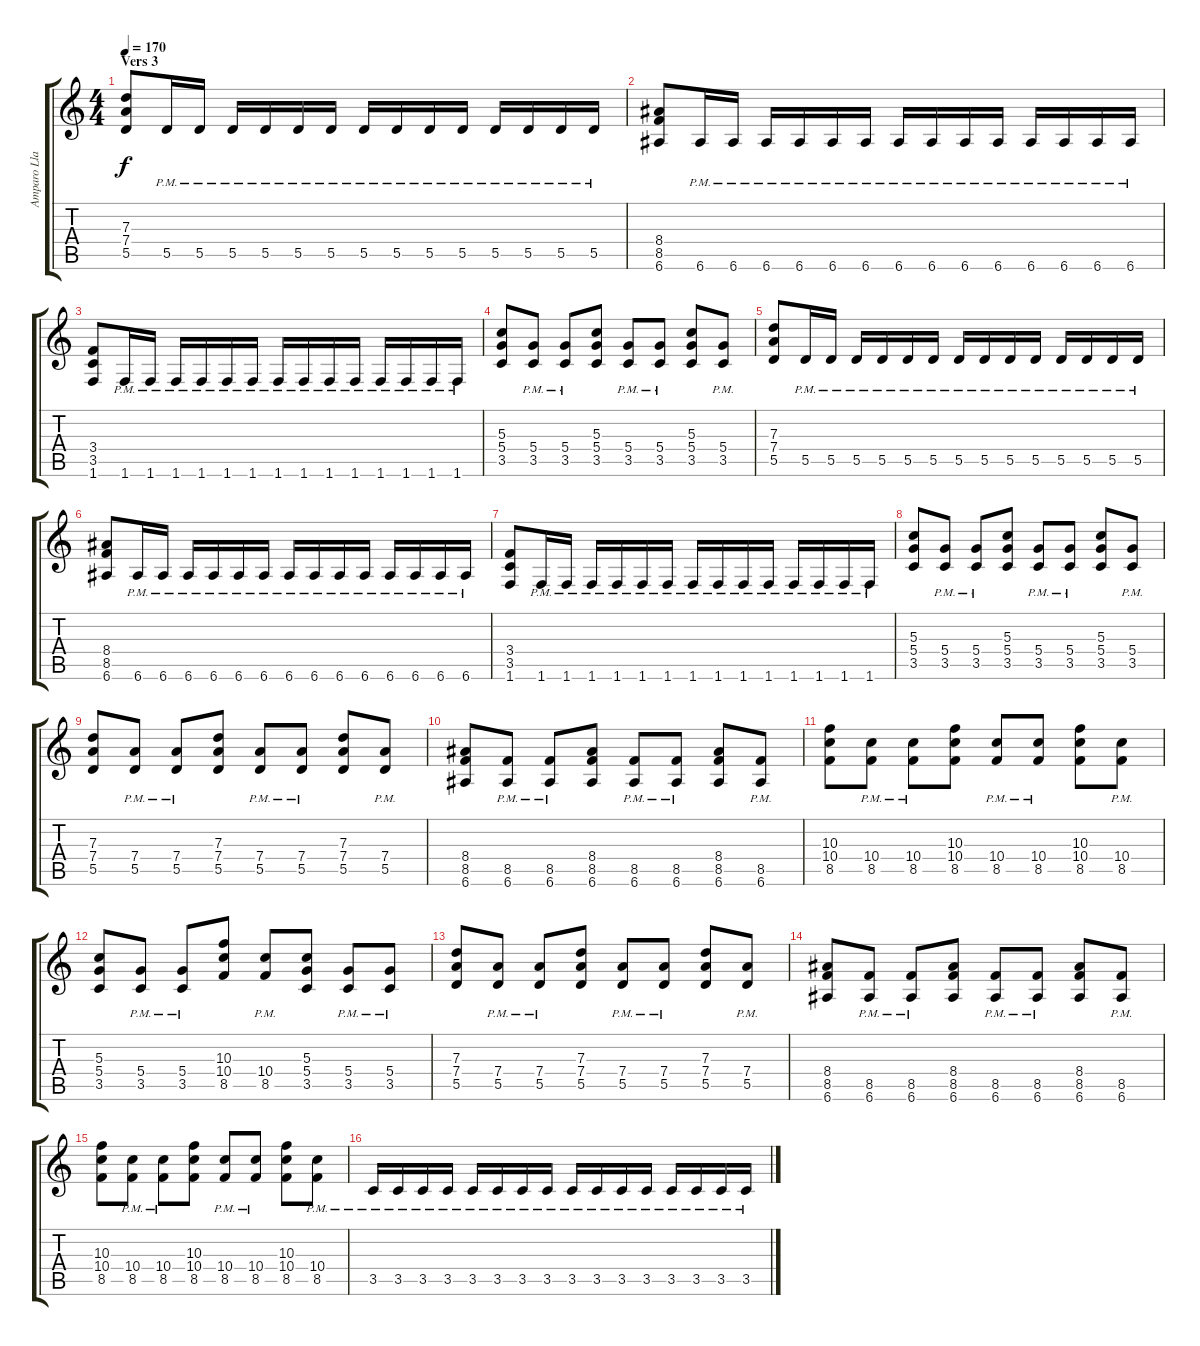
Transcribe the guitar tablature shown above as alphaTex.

\track ("Amparo Llanos (Guitarra)" "Amparo Lla") {instrument distortionguitar}
\staff {score tabs}
\tuning (E4 B3 G3 D3 A2 E2) {hide}
\ts (4 4)
\section ("" "Vers 3")
\tempo 170
\clef g2
\ks c
(7.3 7.4 5.5).8{dy f} 5.5{pm}.16 5.5{pm}.16 5.5{pm}.16 5.5{pm}.16 5.5{pm}.16 5.5{pm}.16 5.5{pm}.16 5.5{pm}.16 5.5{pm}.16 5.5{pm}.16 5.5{pm}.16 5.5{pm}.16 5.5{pm}.16 5.5{pm}.16 |
(8.4 8.5 6.6).8 6.6{pm}.16 6.6{pm}.16 6.6{pm}.16 6.6{pm}.16 6.6{pm}.16 6.6{pm}.16 6.6{pm}.16 6.6{pm}.16 6.6{pm}.16 6.6{pm}.16 6.6{pm}.16 6.6{pm}.16 6.6{pm}.16 6.6{pm}.16 |
(3.4 3.5 1.6).8 1.6{pm}.16 1.6{pm}.16 1.6{pm}.16 1.6{pm}.16 1.6{pm}.16 1.6{pm}.16 1.6{pm}.16 1.6{pm}.16 1.6{pm}.16 1.6{pm}.16 1.6{pm}.16 1.6{pm}.16 1.6{pm}.16 1.6{pm}.16 |
(5.3 5.4 3.5).8 (5.4{pm} 3.5{pm}).8 (5.4{pm} 3.5{pm}).8 (5.3 5.4 3.5).8 (5.4{pm} 3.5{pm}).8 (5.4{pm} 3.5{pm}).8 (5.3 5.4 3.5).8 (5.4{pm} 3.5{pm}).8 |
(7.3 7.4 5.5).8 5.5{pm}.16 5.5{pm}.16 5.5{pm}.16 5.5{pm}.16 5.5{pm}.16 5.5{pm}.16 5.5{pm}.16 5.5{pm}.16 5.5{pm}.16 5.5{pm}.16 5.5{pm}.16 5.5{pm}.16 5.5{pm}.16 5.5{pm}.16 |
(8.4 8.5 6.6).8 6.6{pm}.16 6.6{pm}.16 6.6{pm}.16 6.6{pm}.16 6.6{pm}.16 6.6{pm}.16 6.6{pm}.16 6.6{pm}.16 6.6{pm}.16 6.6{pm}.16 6.6{pm}.16 6.6{pm}.16 6.6{pm}.16 6.6{pm}.16 |
(3.4 3.5 1.6).8 1.6{pm}.16 1.6{pm}.16 1.6{pm}.16 1.6{pm}.16 1.6{pm}.16 1.6{pm}.16 1.6{pm}.16 1.6{pm}.16 1.6{pm}.16 1.6{pm}.16 1.6{pm}.16 1.6{pm}.16 1.6{pm}.16 1.6{pm}.16 |
(5.3 5.4 3.5).8 (5.4{pm} 3.5{pm}).8 (5.4{pm} 3.5{pm}).8 (5.3 5.4 3.5).8 (5.4{pm} 3.5{pm}).8 (5.4{pm} 3.5{pm}).8 (5.3 5.4 3.5).8 (5.4{pm} 3.5{pm}).8 |
(7.3 7.4 5.5).8 (7.4{pm} 5.5{pm}).8 (7.4{pm} 5.5{pm}).8 (7.3 7.4 5.5).8 (7.4{pm} 5.5{pm}).8 (7.4{pm} 5.5{pm}).8 (7.3 7.4 5.5).8 (7.4{pm} 5.5{pm}).8 |
(8.4 8.5 6.6).8 (8.5{pm} 6.6{pm}).8 (8.5{pm} 6.6{pm}).8 (8.4 8.5 6.6).8 (8.5{pm} 6.6{pm}).8 (8.5{pm} 6.6{pm}).8 (8.4 8.5 6.6).8 (8.5{pm} 6.6{pm}).8 |
(10.3 10.4 8.5).8 (10.4{pm} 8.5{pm}).8 (10.4{pm} 8.5{pm}).8 (10.3 10.4 8.5).8 (10.4{pm} 8.5{pm}).8 (10.4{pm} 8.5{pm}).8 (10.3 10.4 8.5).8 (10.4{pm} 8.5{pm}).8 |
(5.3 5.4 3.5).8 (5.4{pm} 3.5{pm}).8 (5.4{pm} 3.5{pm}).8 (10.3 10.4 8.5).8 (10.4{pm} 8.5{pm}).8 (5.3 5.4 3.5).8 (5.4{pm} 3.5{pm}).8 (5.4{pm} 3.5{pm}).8 |
(7.3 7.4 5.5).8 (7.4{pm} 5.5{pm}).8 (7.4{pm} 5.5{pm}).8 (7.3 7.4 5.5).8 (7.4{pm} 5.5{pm}).8 (7.4{pm} 5.5{pm}).8 (7.3 7.4 5.5).8 (7.4{pm} 5.5{pm}).8 |
(8.4 8.5 6.6).8 (8.5{pm} 6.6{pm}).8 (8.5{pm} 6.6{pm}).8 (8.4 8.5 6.6).8 (8.5{pm} 6.6{pm}).8 (8.5{pm} 6.6{pm}).8 (8.4 8.5 6.6).8 (8.5{pm} 6.6{pm}).8 |
(10.3 10.4 8.5).8 (10.4{pm} 8.5{pm}).8 (10.4{pm} 8.5{pm}).8 (10.3 10.4 8.5).8 (10.4{pm} 8.5{pm}).8 (10.4{pm} 8.5{pm}).8 (10.3 10.4 8.5).8 (10.4{pm} 8.5{pm}).8 |
3.5{pm}.16 3.5{pm}.16 3.5{pm}.16 3.5{pm}.16 3.5{pm}.16 3.5{pm}.16 3.5{pm}.16 3.5{pm}.16 3.5{pm}.16 3.5{pm}.16 3.5{pm}.16 3.5{pm}.16 3.5{pm}.16 3.5{pm}.16 3.5{pm}.16 3.5{pm}.16
